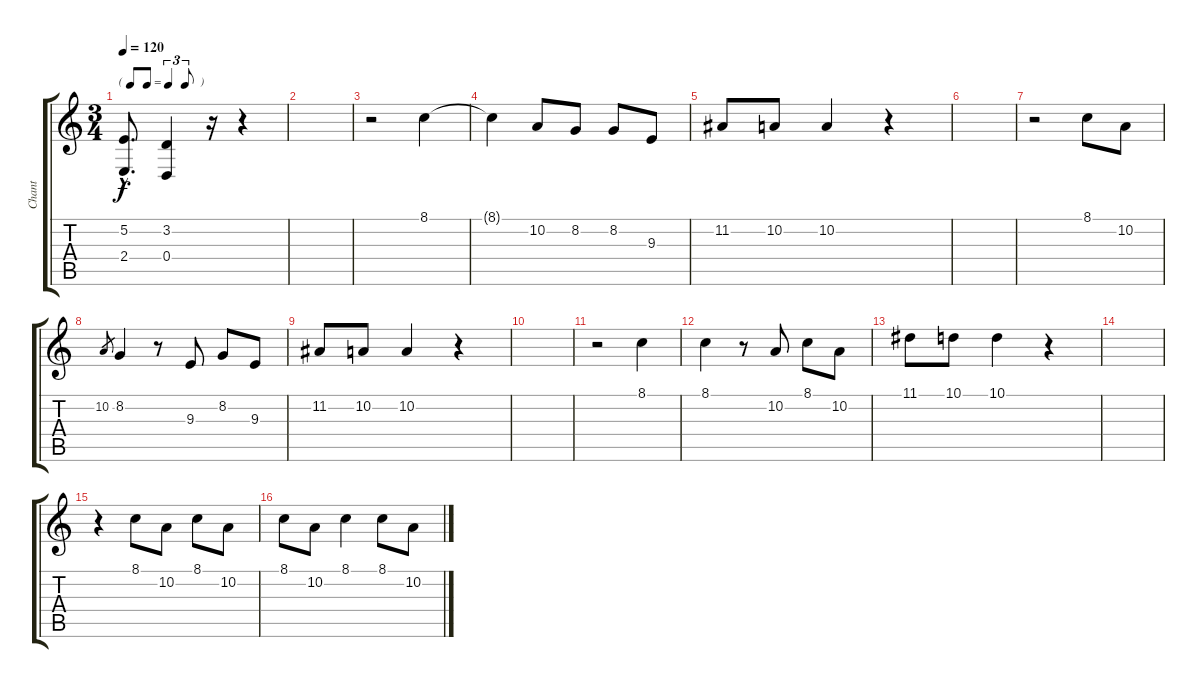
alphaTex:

\track ("Chant" "Chant") {instrument brightacousticpiano}
\staff {score tabs}
\tuning (E4 B3 G3 D3 A2 E2) {hide}
\ts (3 4)
\tf triplet8th
\tempo 120
\clef g2
\ks c
(5.2{hac} 2.4{hac}).8{d dy f} (3.2 0.4).4 r.16 r.4 |
|
r.2 8.1.4 |
8.1{t}.4 10.2.8 8.2.8 8.2.8 9.3.8 |
11.2.8 10.2.8 10.2.4 r.4 |
|
r.2 8.1.8 10.2.8 |
10.2.8{gr} 8.2.4 r.8 9.3.8 8.2.8 9.3.8 |
11.2.8 10.2.8 10.2.4 r.4 |
|
r.2 8.1.4 |
8.1.4 r.8 10.2.8 8.1.8 10.2.8 |
11.1.8 10.1.8 10.1.4 r.4 |
|
r.4 8.1.8 10.2.8 8.1.8 10.2.8 |
8.1.8 10.2.8 8.1.4 8.1.8 10.2.8
